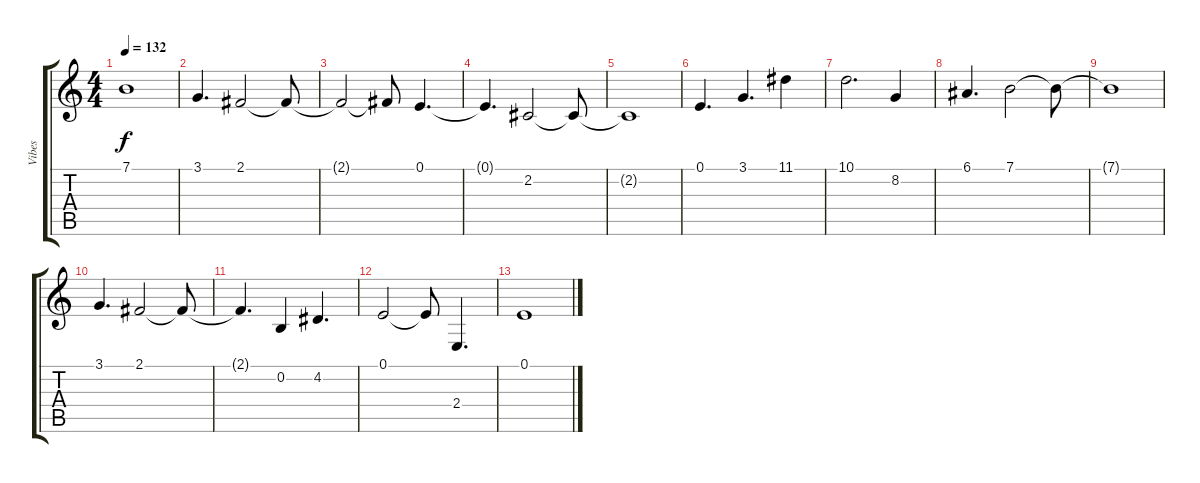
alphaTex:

\track ("Vibes" "Vibes") {instrument vibraphone}
\staff {score tabs}
\tuning (E4 B3 G3 D3 A2 E2) {hide}
\ts (4 4)
\tempo 132
\clef g2
\ks c
7.1{t}.1{dy f} |
3.1.4{d} 2.1.2 2.1{t}.8 |
2.1{t}.2 2.1{t}.8 0.1.4{d} |
0.1{t}.4{d} 2.2.2 2.2{t}.8 |
2.2{t}.1 |
0.1.4{d} 3.1.4{d} 11.1.4 |
10.1.2{d} 8.2.4 |
6.1.4{d} 7.1.2 7.1{t}.8 |
7.1{t}.1 |
3.1.4{d} 2.1.2 2.1{t}.8 |
2.1{t}.4{d} 0.2.4 4.2.4{d} |
0.1.2 0.1{t}.8 2.4.4{d} |
0.1.1
